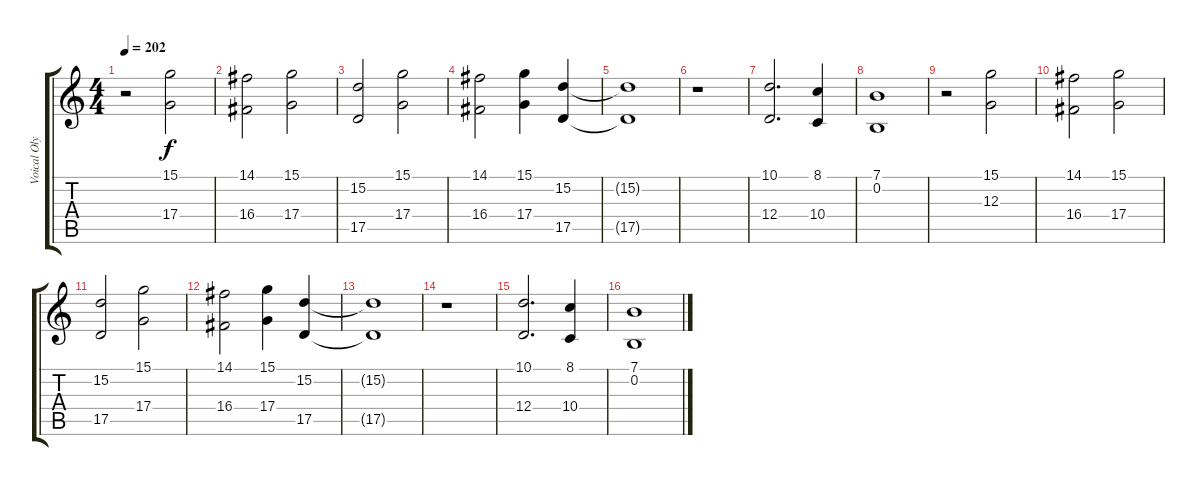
\track ("Voical Olya" "Voical Oly") {instrument stringensemble1}
\staff {score tabs}
\tuning (E4 B3 G3 D3 A2 E2) {hide}
\ts (4 4)
\tempo 202
\clef g2
\ks c
r.2{dy f} (15.1 17.4).2 |
(14.1 16.4).2 (15.1 17.4).2 |
(15.2 17.5).2 (15.1 17.4).2 |
(14.1 16.4).2 (15.1 17.4).4 (15.2 17.5).4 |
(15.2{t} 17.5{t}).1 |
r.1 |
(10.1 12.4).2{d} (8.1 10.4).4 |
(7.1 0.2).1 |
r.2 (15.1 12.3).2 |
(14.1 16.4).2 (15.1 17.4).2 |
(15.2 17.5).2 (15.1 17.4).2 |
(14.1 16.4).2 (15.1 17.4).4 (15.2 17.5).4 |
(15.2{t} 17.5{t}).1 |
r.1 |
(10.1 12.4).2{d} (8.1 10.4).4 |
(7.1 0.2).1
